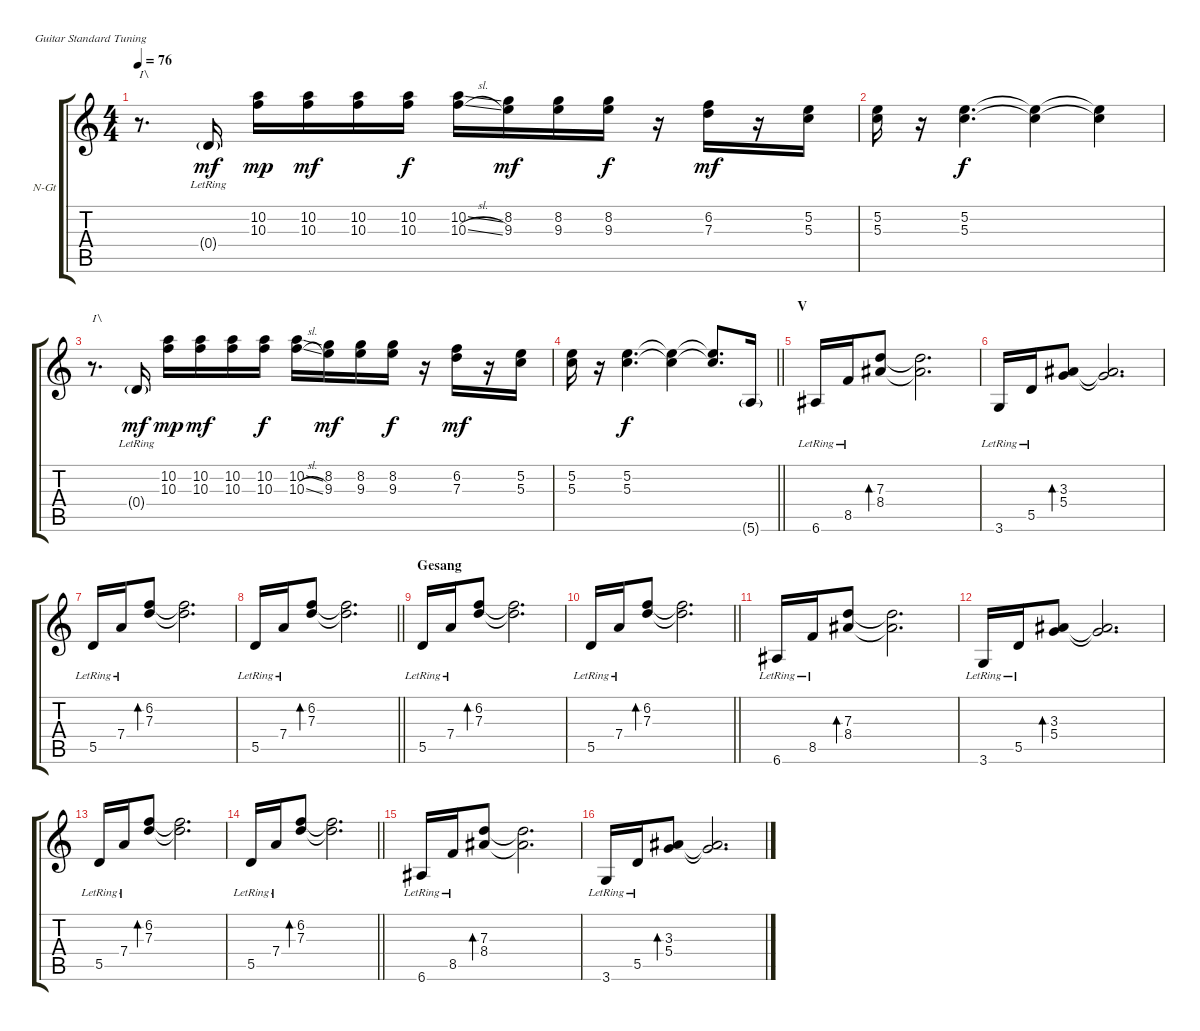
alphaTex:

\bracketExtendMode groupsimilarinstruments
\firstSystemTrackNameOrientation horizontal
\otherSystemsTrackNameOrientation horizontal
\track ("Mikael Akerfeldt" "N-Gt") {instrument acousticguitarnylon}
\staff {score tabs}
\tuning (E4 B3 G3 D3 A2 E2)
\ts (4 4)
\tempo 76
\clef g2
\ks c
r.8{d txt "I\\" dy f} 0.4{g lr}.16{dy mf} (10.2 10.3).16{dy mp} (10.2 10.3).16{dy mf} (10.2 10.3).16 (10.2 10.3).16{dy f} (10.2{ss} 10.3{sl}).16 (8.2 9.3).16{dy mf} (8.2 9.3).16 (8.2 9.3).16{dy f} r.16 (6.2 7.3).16{dy mf} r.16 (5.2 5.3).16 |
(5.2 5.3).16 r.16 (5.2 5.3).4{d dy f} (5.2{t} 5.3{t}).4 (5.2{t} 5.3{t}).4 |
r.8{d txt "I\\"} 0.4{g lr}.16{dy mf} (10.2 10.3).16{dy mp} (10.2 10.3).16{dy mf} (10.2 10.3).16 (10.2 10.3).16{dy f} (10.2{ss} 10.3{sl}).16 (8.2 9.3).16{dy mf} (8.2 9.3).16 (8.2 9.3).16{dy f} r.16 (6.2 7.3).16{dy mf} r.16 (5.2 5.3).16 |
\barLineRight lightlight
(5.2 5.3).16 r.16 (5.2 5.3).4{d dy f} (5.2{t} 5.3{t}).4 (5.2{t} 5.3{t}).8{d} 5.6{g}.16 |
\section ("" "V")
6.6{lr}.16 8.5{lr}.16 (7.3 8.4).8{bd 60} (7.3{t} 8.4{t}).2{d} |
3.6{lr}.16 5.5{lr}.16 (3.3 5.4).8{bd 60} (3.3{t} 5.4{t}).2{d} |
5.5{lr}.16 7.4{lr}.16 (6.2 7.3).8{bd 60} (6.2{t} 7.3{t}).2{d} |
\barLineRight lightlight
5.5{lr}.16 7.4{lr}.16 (6.2 7.3).8{bd 60} (6.2{t} 7.3{t}).2{d} |
\section ("" "Gesang")
5.5{lr}.16 7.4{lr}.16 (6.2 7.3).8{bd 60} (6.2{t} 7.3{t}).2{d} |
\barLineRight lightlight
5.5{lr}.16 7.4{lr}.16 (6.2 7.3).8{bd 60} (6.2{t} 7.3{t}).2{d} |
6.6{lr}.16 8.5{lr}.16 (7.3 8.4).8{bd 60} (7.3{t} 8.4{t}).2{d} |
3.6{lr}.16 5.5{lr}.16 (3.3 5.4).8{bd 60} (3.3{t} 5.4{t}).2{d} |
5.5{lr}.16 7.4{lr}.16 (6.2 7.3).8{bd 60} (6.2{t} 7.3{t}).2{d} |
\barLineRight lightlight
5.5{lr}.16 7.4{lr}.16 (6.2 7.3).8{bd 60} (6.2{t} 7.3{t}).2{d} |
6.6{lr}.16 8.5{lr}.16 (7.3 8.4).8{bd 60} (7.3{t} 8.4{t}).2{d} |
3.6{lr}.16 5.5{lr}.16 (3.3 5.4).8{bd 60} (3.3{t} 5.4{t}).2{d}
